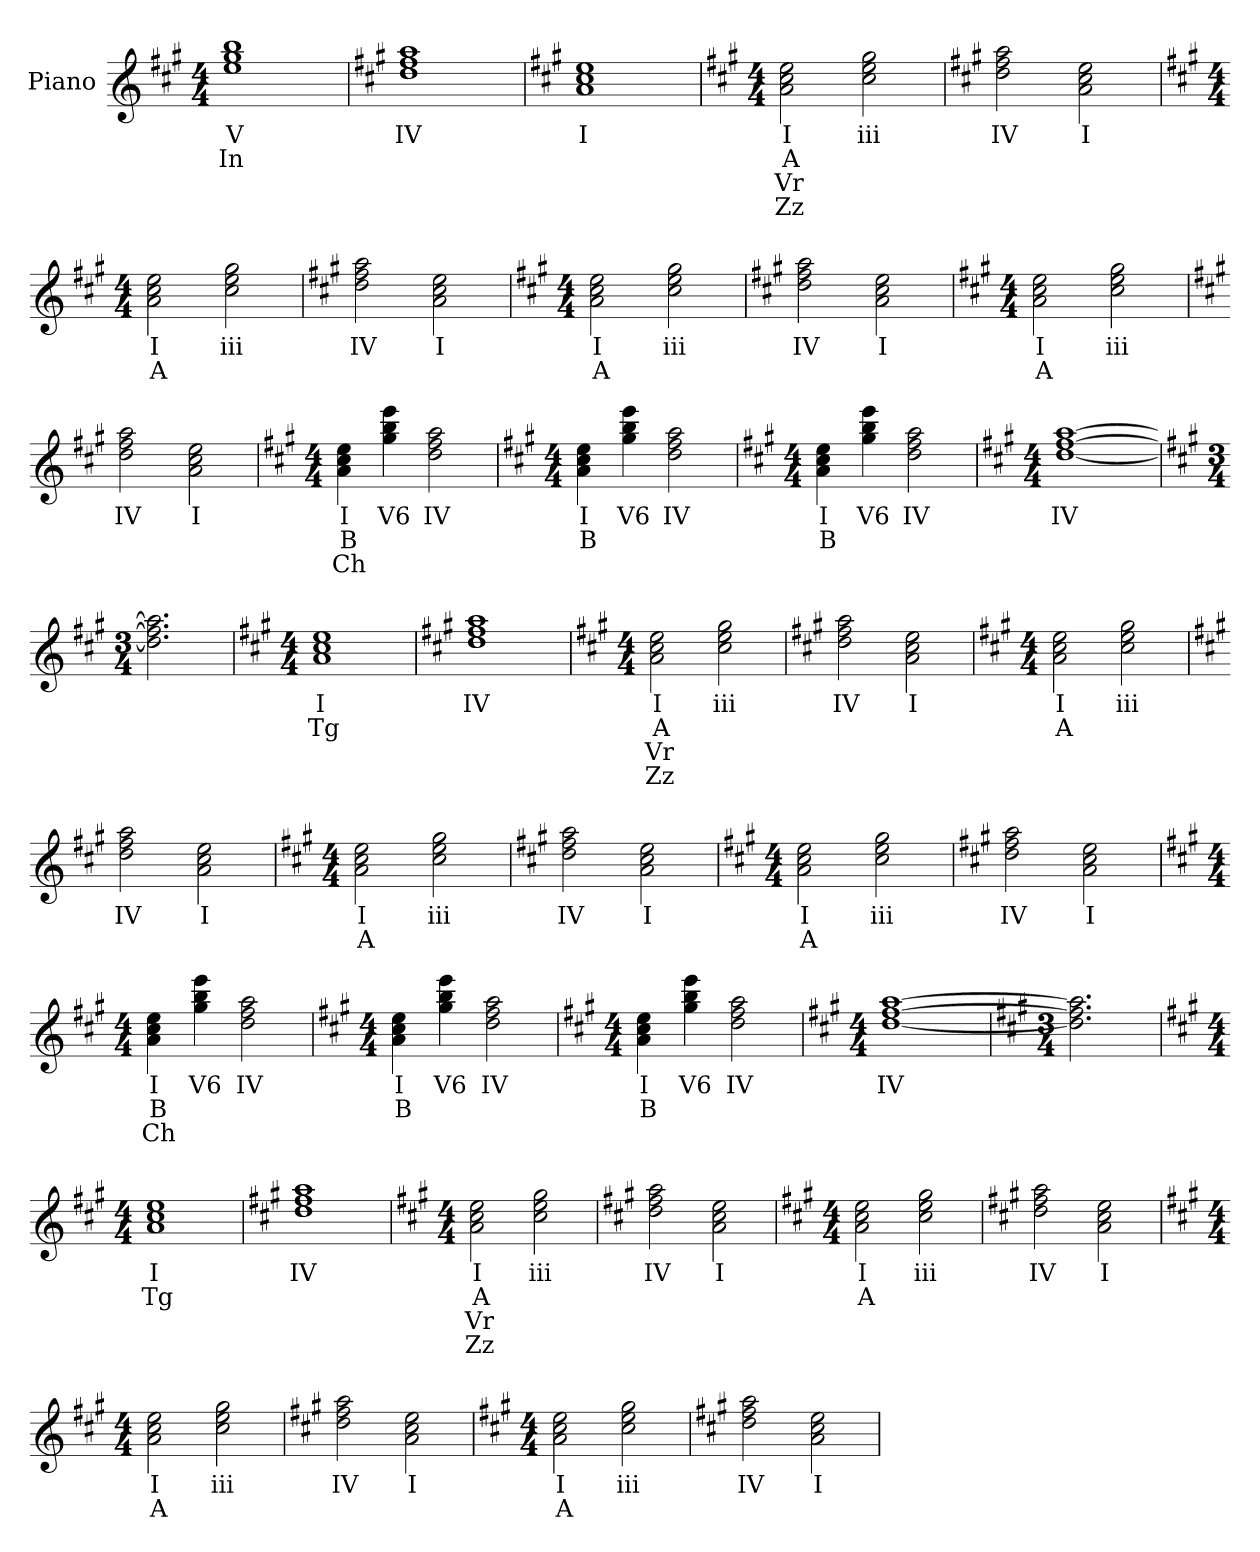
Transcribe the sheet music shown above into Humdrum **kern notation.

**kern	**text	**text	**text	**text
*part1	*part1	*part1	*part1	*part1
*staff1	*staff1	*staff1	*staff1	*staff1
*I"Piano	*	*	*	*
*I'Pno	*	*	*	*
*k[f#c#g#]	*	*	*	*
*A:	*	*	*	*
*M4/4	*	*	*	*
=	=	=	=	=
1ee 1gg# 1bb	V	In	.	.
=	=	=	=	=
*k[f#c#g#]	*	*	*	*
*A:	*	*	*	*
1dd 1ff# 1aa	IV	.	.	.
=	=	=	=	=
*k[f#c#g#]	*	*	*	*
*A:	*	*	*	*
1a 1cc# 1ee	I	.	.	.
=	=	=	=	=
*k[f#c#g#]	*	*	*	*
*A:	*	*	*	*
*M4/4	*	*	*	*
2a 2cc# 2ee	I	A	Vr	Zz
2cc# 2ee 2gg#	iii	.	.	.
=	=	=	=	=
*k[f#c#g#]	*	*	*	*
*A:	*	*	*	*
2dd 2ff# 2aa	IV	.	.	.
2a 2cc# 2ee	I	.	.	.
=	=	=	=	=
*k[f#c#g#]	*	*	*	*
*A:	*	*	*	*
*M4/4	*	*	*	*
2a 2cc# 2ee	I	A	.	.
2cc# 2ee 2gg#	iii	.	.	.
=	=	=	=	=
*k[f#c#g#]	*	*	*	*
*A:	*	*	*	*
2dd 2ff# 2aa	IV	.	.	.
2a 2cc# 2ee	I	.	.	.
=	=	=	=	=
*k[f#c#g#]	*	*	*	*
*A:	*	*	*	*
*M4/4	*	*	*	*
2a 2cc# 2ee	I	A	.	.
2cc# 2ee 2gg#	iii	.	.	.
=	=	=	=	=
*k[f#c#g#]	*	*	*	*
*A:	*	*	*	*
2dd 2ff# 2aa	IV	.	.	.
2a 2cc# 2ee	I	.	.	.
=	=	=	=	=
*k[f#c#g#]	*	*	*	*
*A:	*	*	*	*
*M4/4	*	*	*	*
2a 2cc# 2ee	I	A	.	.
2cc# 2ee 2gg#	iii	.	.	.
=	=	=	=	=
*k[f#c#g#]	*	*	*	*
*A:	*	*	*	*
2dd 2ff# 2aa	IV	.	.	.
2a 2cc# 2ee	I	.	.	.
=	=	=	=	=
*k[f#c#g#]	*	*	*	*
*A:	*	*	*	*
*M4/4	*	*	*	*
4a 4cc# 4ee	I	B	Ch	.
4gg# 4bb 4eee	V6	.	.	.
2dd 2ff# 2aa	IV	.	.	.
=	=	=	=	=
*k[f#c#g#]	*	*	*	*
*A:	*	*	*	*
*M4/4	*	*	*	*
4a 4cc# 4ee	I	B	.	.
4gg# 4bb 4eee	V6	.	.	.
2dd 2ff# 2aa	IV	.	.	.
=	=	=	=	=
*k[f#c#g#]	*	*	*	*
*A:	*	*	*	*
*M4/4	*	*	*	*
4a 4cc# 4ee	I	B	.	.
4gg# 4bb 4eee	V6	.	.	.
2dd 2ff# 2aa	IV	.	.	.
=	=	=	=	=
*k[f#c#g#]	*	*	*	*
*A:	*	*	*	*
*M4/4	*	*	*	*
[1dd [1ff# [1aa	IV	.	.	.
=	=	=	=	=
*k[f#c#g#]	*	*	*	*
*A:	*	*	*	*
*M3/4	*	*	*	*
2.dd] 2.ff#] 2.aa]	.	.	.	.
=	=	=	=	=
*k[f#c#g#]	*	*	*	*
*A:	*	*	*	*
*M4/4	*	*	*	*
1a 1cc# 1ee	I	Tg	.	.
=	=	=	=	=
*k[f#c#g#]	*	*	*	*
*A:	*	*	*	*
1dd 1ff# 1aa	IV	.	.	.
=	=	=	=	=
*k[f#c#g#]	*	*	*	*
*A:	*	*	*	*
*M4/4	*	*	*	*
2a 2cc# 2ee	I	A	Vr	Zz
2cc# 2ee 2gg#	iii	.	.	.
=	=	=	=	=
*k[f#c#g#]	*	*	*	*
*A:	*	*	*	*
2dd 2ff# 2aa	IV	.	.	.
2a 2cc# 2ee	I	.	.	.
=	=	=	=	=
*k[f#c#g#]	*	*	*	*
*A:	*	*	*	*
*M4/4	*	*	*	*
2a 2cc# 2ee	I	A	.	.
2cc# 2ee 2gg#	iii	.	.	.
=	=	=	=	=
*k[f#c#g#]	*	*	*	*
*A:	*	*	*	*
2dd 2ff# 2aa	IV	.	.	.
2a 2cc# 2ee	I	.	.	.
=	=	=	=	=
*k[f#c#g#]	*	*	*	*
*A:	*	*	*	*
*M4/4	*	*	*	*
2a 2cc# 2ee	I	A	.	.
2cc# 2ee 2gg#	iii	.	.	.
=	=	=	=	=
*k[f#c#g#]	*	*	*	*
*A:	*	*	*	*
2dd 2ff# 2aa	IV	.	.	.
2a 2cc# 2ee	I	.	.	.
=	=	=	=	=
*k[f#c#g#]	*	*	*	*
*A:	*	*	*	*
*M4/4	*	*	*	*
2a 2cc# 2ee	I	A	.	.
2cc# 2ee 2gg#	iii	.	.	.
=	=	=	=	=
*k[f#c#g#]	*	*	*	*
*A:	*	*	*	*
2dd 2ff# 2aa	IV	.	.	.
2a 2cc# 2ee	I	.	.	.
=	=	=	=	=
*k[f#c#g#]	*	*	*	*
*A:	*	*	*	*
*M4/4	*	*	*	*
4a 4cc# 4ee	I	B	Ch	.
4gg# 4bb 4eee	V6	.	.	.
2dd 2ff# 2aa	IV	.	.	.
=	=	=	=	=
*k[f#c#g#]	*	*	*	*
*A:	*	*	*	*
*M4/4	*	*	*	*
4a 4cc# 4ee	I	B	.	.
4gg# 4bb 4eee	V6	.	.	.
2dd 2ff# 2aa	IV	.	.	.
=	=	=	=	=
*k[f#c#g#]	*	*	*	*
*A:	*	*	*	*
*M4/4	*	*	*	*
4a 4cc# 4ee	I	B	.	.
4gg# 4bb 4eee	V6	.	.	.
2dd 2ff# 2aa	IV	.	.	.
=	=	=	=	=
*k[f#c#g#]	*	*	*	*
*A:	*	*	*	*
*M4/4	*	*	*	*
[1dd [1ff# [1aa	IV	.	.	.
=	=	=	=	=
*k[f#c#g#]	*	*	*	*
*A:	*	*	*	*
*M3/4	*	*	*	*
2.dd] 2.ff#] 2.aa]	.	.	.	.
=	=	=	=	=
*k[f#c#g#]	*	*	*	*
*A:	*	*	*	*
*M4/4	*	*	*	*
1a 1cc# 1ee	I	Tg	.	.
=	=	=	=	=
*k[f#c#g#]	*	*	*	*
*A:	*	*	*	*
1dd 1ff# 1aa	IV	.	.	.
=	=	=	=	=
*k[f#c#g#]	*	*	*	*
*A:	*	*	*	*
*M4/4	*	*	*	*
2a 2cc# 2ee	I	A	Vr	Zz
2cc# 2ee 2gg#	iii	.	.	.
=	=	=	=	=
*k[f#c#g#]	*	*	*	*
*A:	*	*	*	*
2dd 2ff# 2aa	IV	.	.	.
2a 2cc# 2ee	I	.	.	.
=	=	=	=	=
*k[f#c#g#]	*	*	*	*
*A:	*	*	*	*
*M4/4	*	*	*	*
2a 2cc# 2ee	I	A	.	.
2cc# 2ee 2gg#	iii	.	.	.
=	=	=	=	=
*k[f#c#g#]	*	*	*	*
*A:	*	*	*	*
2dd 2ff# 2aa	IV	.	.	.
2a 2cc# 2ee	I	.	.	.
=	=	=	=	=
*k[f#c#g#]	*	*	*	*
*A:	*	*	*	*
*M4/4	*	*	*	*
2a 2cc# 2ee	I	A	.	.
2cc# 2ee 2gg#	iii	.	.	.
=	=	=	=	=
*k[f#c#g#]	*	*	*	*
*A:	*	*	*	*
2dd 2ff# 2aa	IV	.	.	.
2a 2cc# 2ee	I	.	.	.
=	=	=	=	=
*k[f#c#g#]	*	*	*	*
*A:	*	*	*	*
*M4/4	*	*	*	*
2a 2cc# 2ee	I	A	.	.
2cc# 2ee 2gg#	iii	.	.	.
=	=	=	=	=
*k[f#c#g#]	*	*	*	*
*A:	*	*	*	*
2dd 2ff# 2aa	IV	.	.	.
2a 2cc# 2ee	I	.	.	.
=	=	=	=	=
*-	*-	*-	*-	*-
